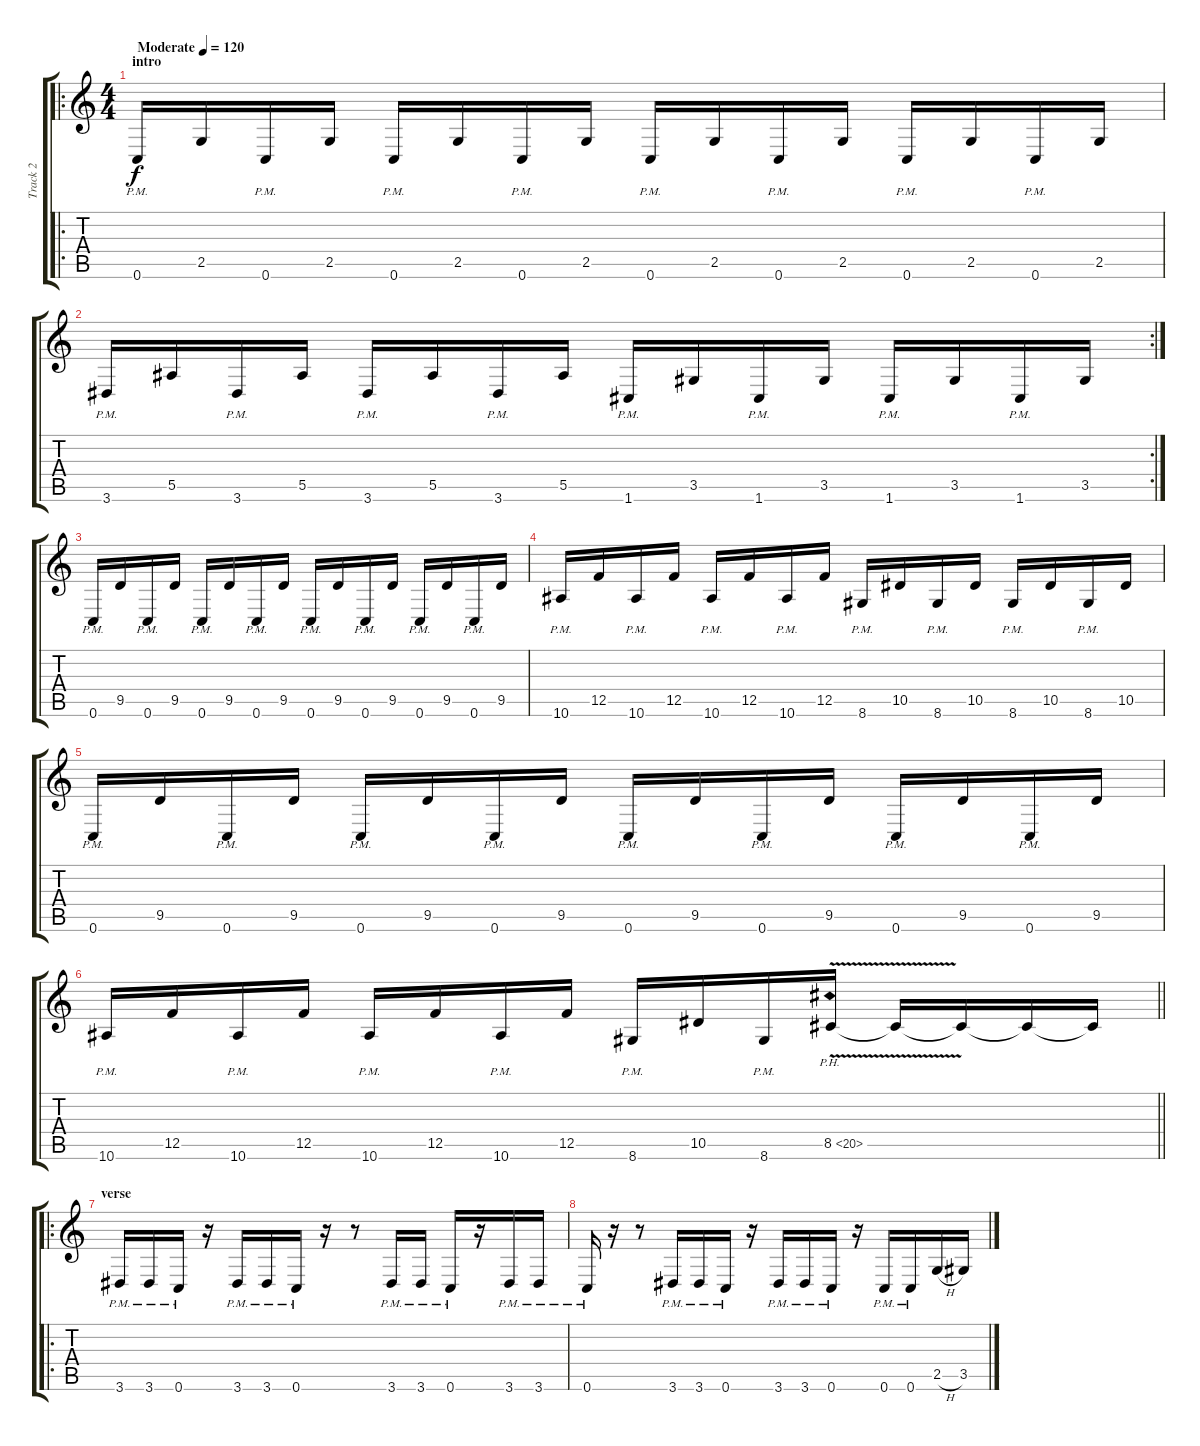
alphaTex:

\track ("Track 2" "Track 2") {instrument distortionguitar}
\staff {score tabs}
\tuning (C4 G3 Eb3 Bb2 F2 C2) {hide}
\ro
\ts (4 4)
\section ("" "intro")
\tempo (120 "Moderate")
\clef g2
\ks c
0.6{pm}.16{dy f instrument distortionguitar} 2.5.16 0.6{pm}.16 2.5.16 0.6{pm}.16 2.5.16 0.6{pm}.16 2.5.16 0.6{pm}.16 2.5.16 0.6{pm}.16 2.5.16 0.6{pm}.16 2.5.16 0.6{pm}.16 2.5.16 |
\rc 2
3.6{pm}.16 5.5.16 3.6{pm}.16 5.5.16 3.6{pm}.16 5.5.16 3.6{pm}.16 5.5.16 1.6{pm}.16 3.5.16 1.6{pm}.16 3.5.16 1.6{pm}.16 3.5.16 1.6{pm}.16 3.5.16 |
0.6{pm}.16 9.5.16 0.6{pm}.16 9.5.16 0.6{pm}.16 9.5.16 0.6{pm}.16 9.5.16 0.6{pm}.16 9.5.16 0.6{pm}.16 9.5.16 0.6{pm}.16 9.5.16 0.6{pm}.16 9.5.16 |
10.6{pm}.16 12.5.16 10.6{pm}.16 12.5.16 10.6{pm}.16 12.5.16 10.6{pm}.16 12.5.16 8.6{pm}.16 10.5.16 8.6{pm}.16 10.5.16 8.6{pm}.16 10.5.16 8.6{pm}.16 10.5.16 |
0.6{pm}.16 9.5.16 0.6{pm}.16 9.5.16 0.6{pm}.16 9.5.16 0.6{pm}.16 9.5.16 0.6{pm}.16 9.5.16 0.6{pm}.16 9.5.16 0.6{pm}.16 9.5.16 0.6{pm}.16 9.5.16 |
\barLineRight lightlight
10.6{pm}.16 12.5.16 10.6{pm}.16 12.5.16 10.6{pm}.16 12.5.16 10.6{pm}.16 12.5.16 8.6{pm}.16 10.5.16 8.6{pm}.16 8.5{ph 12 v}.16{instrument distortionguitar} 8.5{t}.16 8.5{t}.16 8.5{t}.16 8.5{t}.16 |
\ro
\section ("" "verse")
3.6{pm}.16 3.6{pm}.16 0.6{pm}.16 r.16 3.6{pm}.16 3.6{pm}.16 0.6{pm}.16 r.16 r.8 3.6{pm}.16 3.6{pm}.16 0.6{pm}.16 r.16 3.6{pm}.16 3.6{pm}.16 |
0.6{pm}.16 r.16 r.8 3.6{pm}.16 3.6{pm}.16 0.6{pm}.16 r.16 3.6{pm}.16 3.6{pm}.16 0.6{pm}.16 r.16 0.6{pm}.16 0.6{pm}.16 2.5{h}.16 3.5.16
